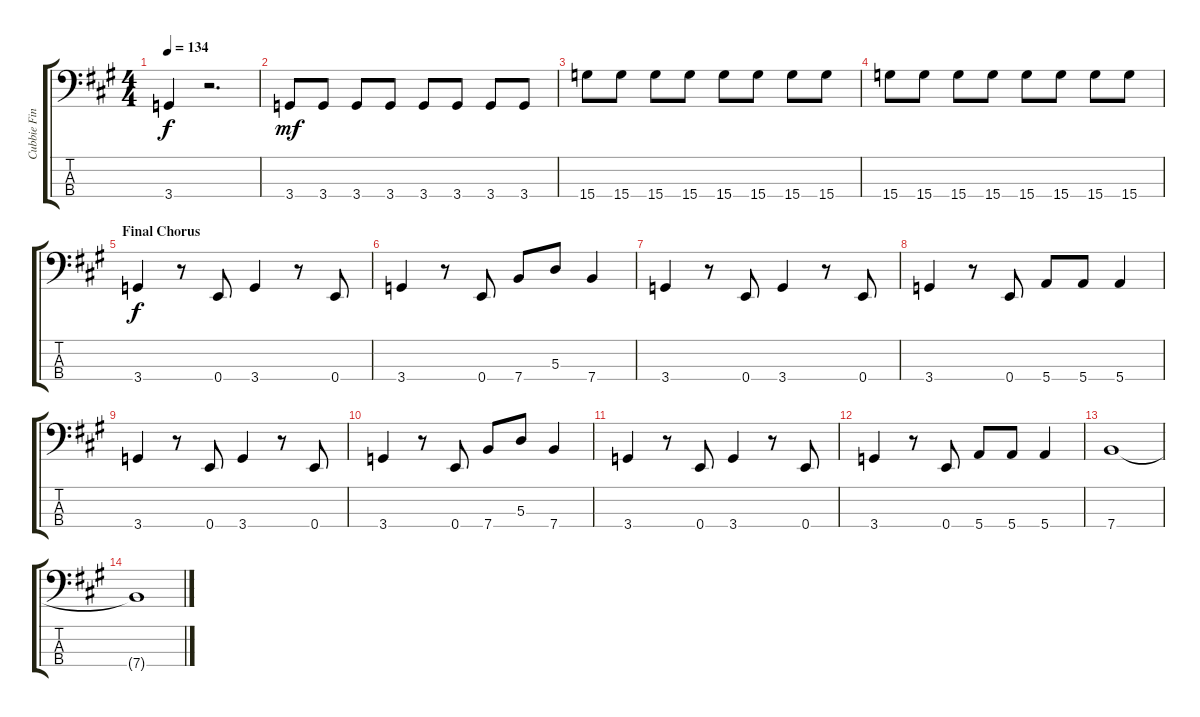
\track ("Cubbie Fink" "Cubbie Fin") {instrument electricbassfinger}
\staff {score tabs}
\tuning (G2 D2 A1 E1) {hide}
\ts (4 4)
\tempo 134
\clef f4
\ks a
3.4.4{dy f} r.2{d} |
3.4.8{dy mf} 3.4.8 3.4.8 3.4.8 3.4.8 3.4.8 3.4.8 3.4.8 |
15.4.8 15.4.8 15.4.8 15.4.8 15.4.8 15.4.8 15.4.8 15.4.8 |
15.4.8 15.4.8 15.4.8 15.4.8 15.4.8 15.4.8 15.4.8 15.4.8 |
\section ("" "Final Chorus")
3.4.4{dy f} r.8 0.4.8 3.4.4 r.8 0.4.8 |
3.4.4 r.8 0.4.8 7.4.8 5.3.8 7.4.4 |
3.4.4 r.8 0.4.8 3.4.4 r.8 0.4.8 |
3.4.4 r.8 0.4.8 5.4.8 5.4.8 5.4.4 |
3.4.4 r.8 0.4.8 3.4.4 r.8 0.4.8 |
3.4.4 r.8 0.4.8 7.4.8 5.3.8 7.4.4 |
3.4.4 r.8 0.4.8 3.4.4 r.8 0.4.8 |
3.4.4 r.8 0.4.8 5.4.8 5.4.8 5.4.4 |
7.4.1 |
7.4{t}.1
